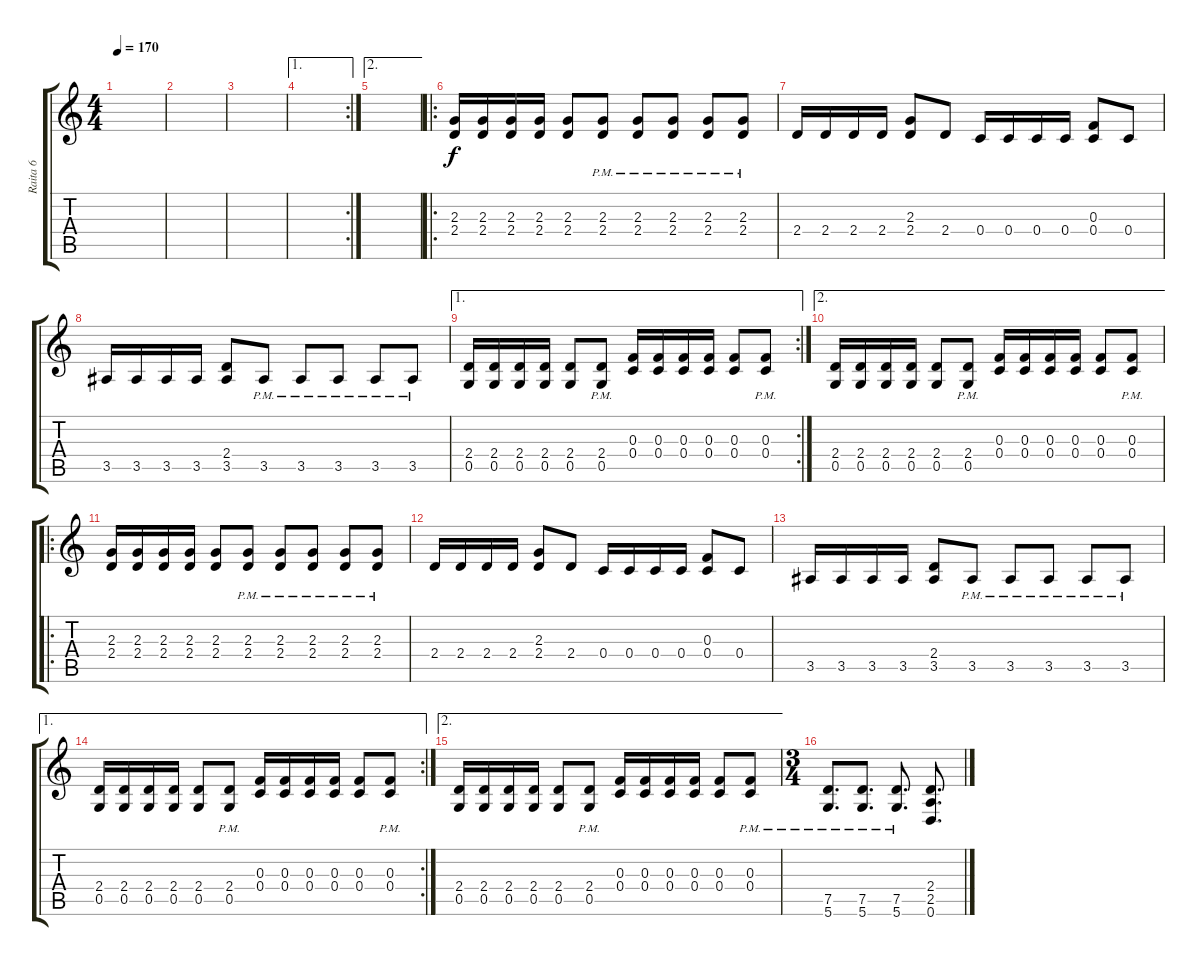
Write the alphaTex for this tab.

\track ("Raita 6" "Raita 6") {instrument overdrivenguitar}
\staff {score tabs}
\tuning (D4 A3 F3 C3 G2 D2) {hide}
\ts (4 4)
\tempo 170
\clef g2
\ks c
|
|
|
\ae 1
\rc 2
|
\ae 2
|
\ro
(2.3 2.4).16 (2.3 2.4).16 (2.3 2.4).16 (2.3 2.4).16 (2.3 2.4).8 (2.3{pm} 2.4{pm}).8 (2.3{pm} 2.4{pm}).8 (2.3{pm} 2.4{pm}).8 (2.3{pm} 2.4{pm}).8 (2.3{pm} 2.4{pm}).8 |
2.4.16 2.4.16 2.4.16 2.4.16 (2.3 2.4).8 2.4.8 0.4.16 0.4.16 0.4.16 0.4.16 (0.3 0.4).8 0.4.8 |
3.5.16 3.5.16 3.5.16 3.5.16 (2.4 3.5).8 3.5{pm}.8 3.5{pm}.8 3.5{pm}.8 3.5{pm}.8 3.5{pm}.8 |
\ae 1
\rc 2
(2.4 0.5).16 (2.4 0.5).16 (2.4 0.5).16 (2.4 0.5).16 (2.4 0.5).8 (2.4{pm} 0.5{pm}).8 (0.3 0.4).16 (0.3 0.4).16 (0.3 0.4).16 (0.3 0.4).16 (0.3 0.4).8 (0.3{pm} 0.4{pm}).8 |
\ae 2
(2.4 0.5).16 (2.4 0.5).16 (2.4 0.5).16 (2.4 0.5).16 (2.4 0.5).8 (2.4{pm} 0.5{pm}).8 (0.3 0.4).16 (0.3 0.4).16 (0.3 0.4).16 (0.3 0.4).16 (0.3 0.4).8 (0.3{pm} 0.4{pm}).8 |
\ro
(2.3 2.4).16 (2.3 2.4).16 (2.3 2.4).16 (2.3 2.4).16 (2.3 2.4).8 (2.3{pm} 2.4{pm}).8 (2.3{pm} 2.4{pm}).8 (2.3{pm} 2.4{pm}).8 (2.3{pm} 2.4{pm}).8 (2.3{pm} 2.4{pm}).8 |
2.4.16 2.4.16 2.4.16 2.4.16 (2.3 2.4).8 2.4.8 0.4.16 0.4.16 0.4.16 0.4.16 (0.3 0.4).8 0.4.8 |
3.5.16 3.5.16 3.5.16 3.5.16 (2.4 3.5).8 3.5{pm}.8 3.5{pm}.8 3.5{pm}.8 3.5{pm}.8 3.5{pm}.8 |
\ae 1
\rc 2
(2.4 0.5).16 (2.4 0.5).16 (2.4 0.5).16 (2.4 0.5).16 (2.4 0.5).8 (2.4{pm} 0.5{pm}).8 (0.3 0.4).16 (0.3 0.4).16 (0.3 0.4).16 (0.3 0.4).16 (0.3 0.4).8 (0.3{pm} 0.4{pm}).8 |
\ae 2
(2.4 0.5).16 (2.4 0.5).16 (2.4 0.5).16 (2.4 0.5).16 (2.4 0.5).8 (2.4{pm} 0.5{pm}).8 (0.3 0.4).16 (0.3 0.4).16 (0.3 0.4).16 (0.3 0.4).16 (0.3 0.4).8 (0.3{pm} 0.4{pm}).8 |
\ts (3 4)
(7.5{pm} 5.6{pm}).8{d} (7.5{pm} 5.6{pm}).8{d} (7.5{pm} 5.6{pm}).8{d} (2.4 2.5 0.6).8{d}
